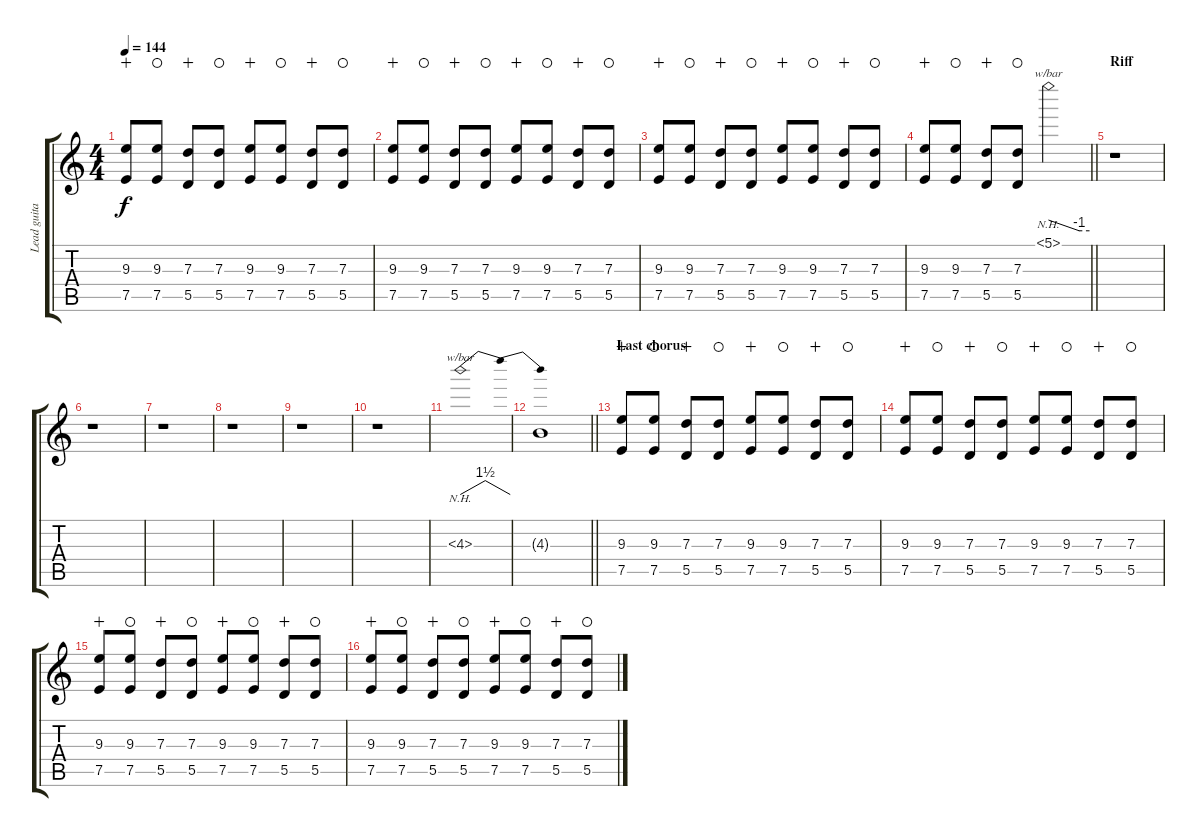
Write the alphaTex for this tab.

\track ("Lead guitar (humbucker)" "Lead guita") {instrument overdrivenguitar}
\staff {score tabs}
\tuning (E4 B3 G3 D3 A2 E2) {hide}
\ts (4 4)
\tempo 144
\clef g2
\ks c
(9.3 7.5).8{dy f wahc} (9.3 7.5).8{waho} (7.3 5.5).8{wahc} (7.3 5.5).8{waho} (9.3 7.5).8{wahc} (9.3 7.5).8{waho} (7.3 5.5).8{wahc} (7.3 5.5).8{waho} |
(9.3 7.5).8{wahc} (9.3 7.5).8{waho} (7.3 5.5).8{wahc} (7.3 5.5).8{waho} (9.3 7.5).8{wahc} (9.3 7.5).8{waho} (7.3 5.5).8{wahc} (7.3 5.5).8{waho} |
(9.3 7.5).8{wahc} (9.3 7.5).8{waho} (7.3 5.5).8{wahc} (7.3 5.5).8{waho} (9.3 7.5).8{wahc} (9.3 7.5).8{waho} (7.3 5.5).8{wahc} (7.3 5.5).8{waho} |
\barLineRight lightlight
(9.3 7.5).8{wahc} (9.3 7.5).8{waho} (7.3 5.5).8{wahc} (7.3 5.5).8{waho} 5.1{nh}.2{tbe (custom default 0 0 45 -4 60 -4)} |
\section ("" "Riff")
r.1 |
r.1 |
r.1 |
r.1 |
r.1 |
r.1 |
4.3{nh}.1{tbe (dip default 0 0 30 6 60 0) volume 16} |
\barLineRight lightlight
4.3{t}.1 |
\section ("" "Last chorus")
(9.3 7.5).8{wahc} (9.3 7.5).8{waho} (7.3 5.5).8{wahc} (7.3 5.5).8{waho} (9.3 7.5).8{wahc} (9.3 7.5).8{waho} (7.3 5.5).8{wahc} (7.3 5.5).8{waho} |
(9.3 7.5).8{wahc} (9.3 7.5).8{waho} (7.3 5.5).8{wahc} (7.3 5.5).8{waho} (9.3 7.5).8{wahc} (9.3 7.5).8{waho} (7.3 5.5).8{wahc} (7.3 5.5).8{waho} |
(9.3 7.5).8{wahc} (9.3 7.5).8{waho} (7.3 5.5).8{wahc} (7.3 5.5).8{waho} (9.3 7.5).8{wahc} (9.3 7.5).8{waho} (7.3 5.5).8{wahc} (7.3 5.5).8{waho} |
(9.3 7.5).8{wahc} (9.3 7.5).8{waho} (7.3 5.5).8{wahc} (7.3 5.5).8{waho} (9.3 7.5).8{wahc} (9.3 7.5).8{waho} (7.3 5.5).8{wahc} (7.3 5.5).8{waho}
